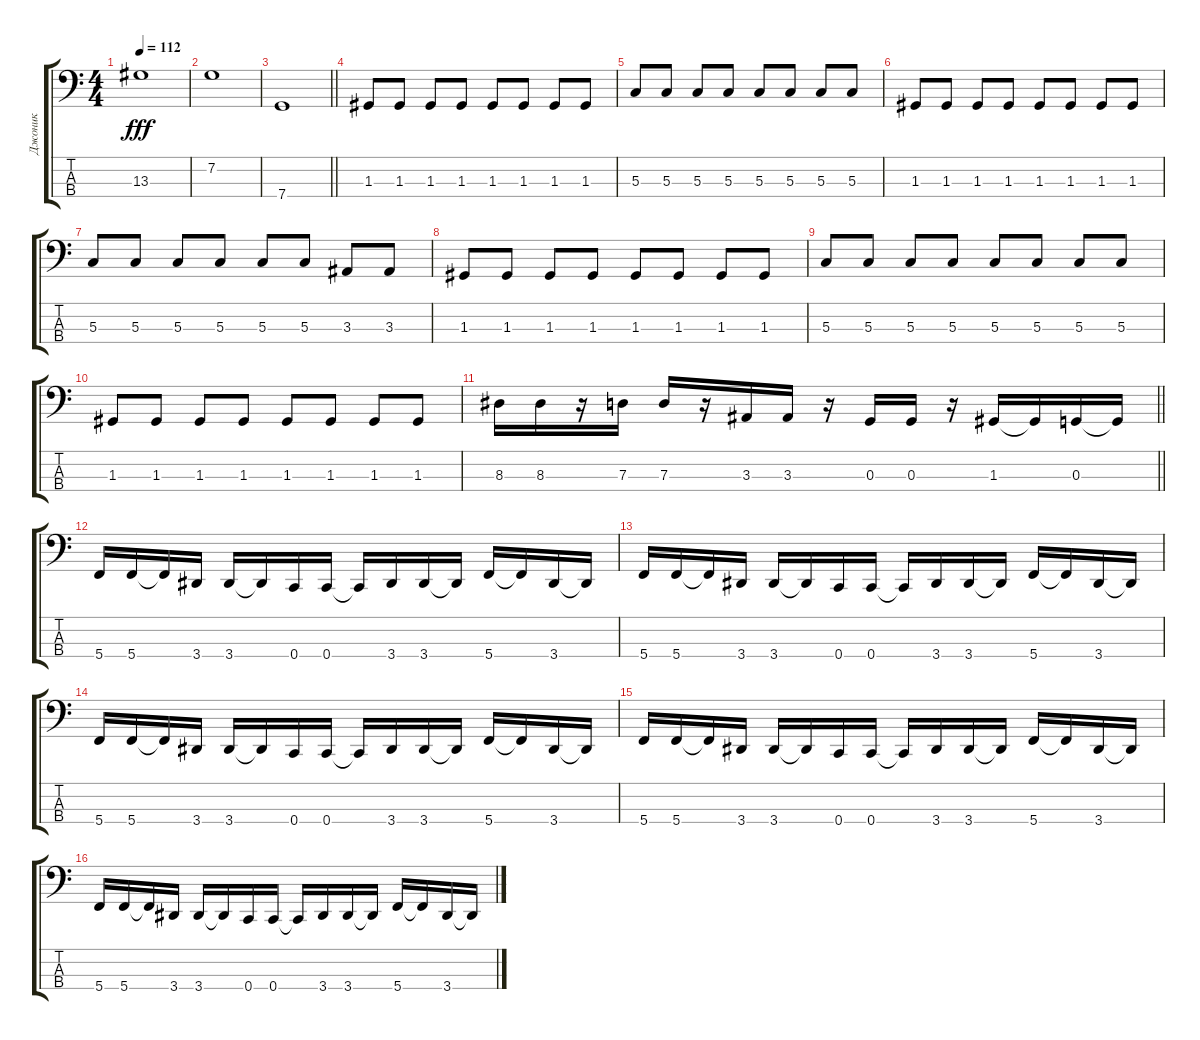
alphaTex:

\track ("Джоник" "Джоник") {instrument electricbassfinger}
\staff {score tabs}
\tuning (F2 C2 G1 C1) {hide}
\ts (4 4)
\tempo 112
\clef f4
\ks c
13.3{t}.1{dy fff} |
7.2.1 |
\barLineRight lightlight
7.4.1 |
1.3.8 1.3.8 1.3.8 1.3.8 1.3.8 1.3.8 1.3.8 1.3.8 |
5.3.8 5.3.8 5.3.8 5.3.8 5.3.8 5.3.8 5.3.8 5.3.8 |
1.3.8 1.3.8 1.3.8 1.3.8 1.3.8 1.3.8 1.3.8 1.3.8 |
5.3.8 5.3.8 5.3.8 5.3.8 5.3.8 5.3.8 3.3.8 3.3.8 |
1.3.8 1.3.8 1.3.8 1.3.8 1.3.8 1.3.8 1.3.8 1.3.8 |
5.3.8 5.3.8 5.3.8 5.3.8 5.3.8 5.3.8 5.3.8 5.3.8 |
1.3.8 1.3.8 1.3.8 1.3.8 1.3.8 1.3.8 1.3.8 1.3.8 |
\barLineRight lightlight
8.3.16 8.3.16 r.16 7.3.16 7.3.16 r.16 3.3.16 3.3.16 r.16 0.3.16 0.3.16 r.16 1.3.16 1.3{t}.16 0.3.16 0.3{t}.16 |
5.4.16 5.4.16 5.4{t}.16 3.4.16 3.4.16 3.4{t}.16 0.4.16 0.4.16 0.4{t}.16 3.4.16 3.4.16 3.4{t}.16 5.4.16 5.4{t}.16 3.4.16 3.4{t}.16 |
5.4.16 5.4.16 5.4{t}.16 3.4.16 3.4.16 3.4{t}.16 0.4.16 0.4.16 0.4{t}.16 3.4.16 3.4.16 3.4{t}.16 5.4.16 5.4{t}.16 3.4.16 3.4{t}.16 |
5.4.16 5.4.16 5.4{t}.16 3.4.16 3.4.16 3.4{t}.16 0.4.16 0.4.16 0.4{t}.16 3.4.16 3.4.16 3.4{t}.16 5.4.16 5.4{t}.16 3.4.16 3.4{t}.16 |
5.4.16 5.4.16 5.4{t}.16 3.4.16 3.4.16 3.4{t}.16 0.4.16 0.4.16 0.4{t}.16 3.4.16 3.4.16 3.4{t}.16 5.4.16 5.4{t}.16 3.4.16 3.4{t}.16 |
5.4.16 5.4.16 5.4{t}.16 3.4.16 3.4.16 3.4{t}.16 0.4.16 0.4.16 0.4{t}.16 3.4.16 3.4.16 3.4{t}.16 5.4.16 5.4{t}.16 3.4.16 3.4{t}.16
